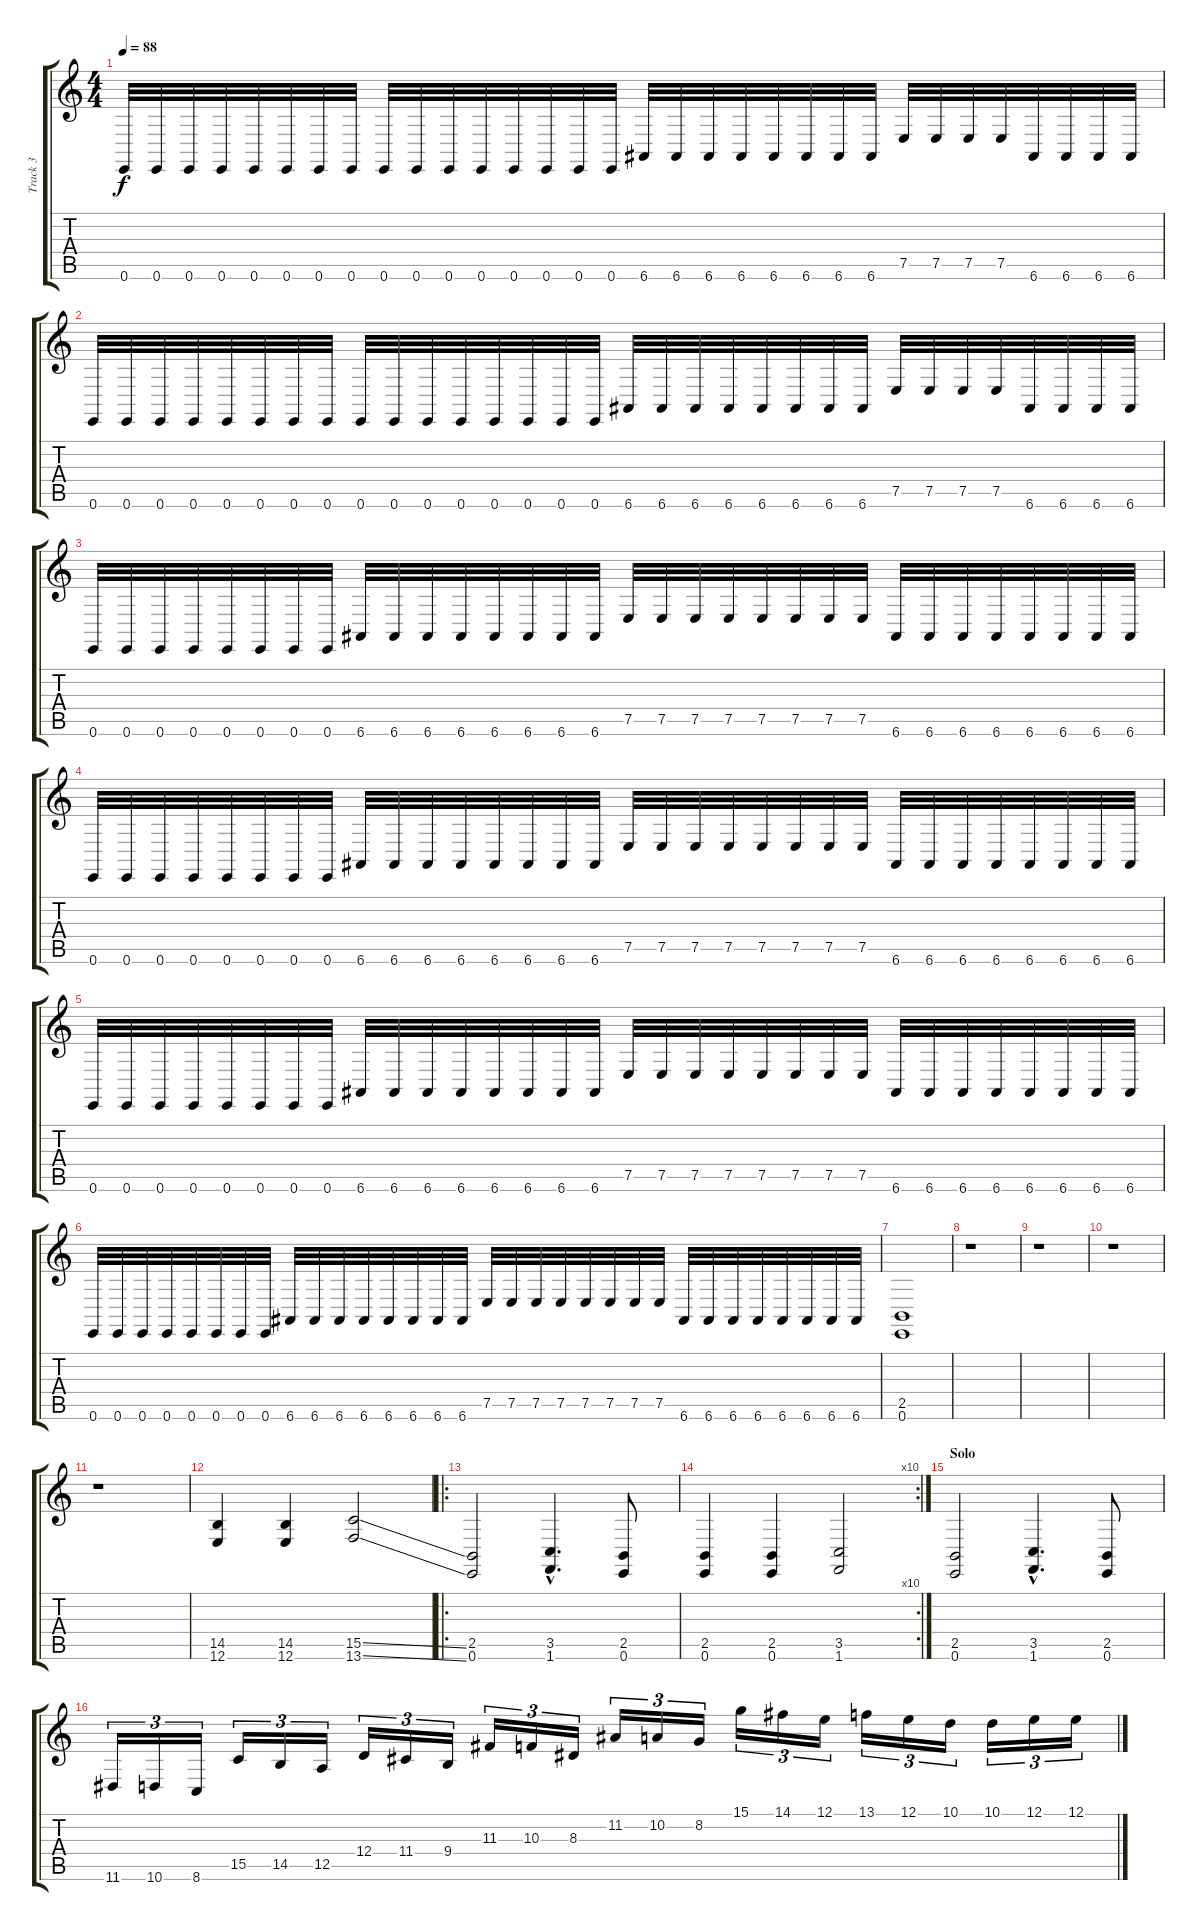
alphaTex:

\track ("Track 3" "Track 3") {instrument lead5charang}
\staff {score tabs}
\tuning (E4 B3 G3 D3 A2 E2) {hide}
\ts (4 4)
\tempo 88
\clef g2
\ks c
0.6.32{dy f} 0.6.32 0.6.32 0.6.32 0.6.32 0.6.32 0.6.32 0.6.32 0.6.32 0.6.32 0.6.32 0.6.32 0.6.32 0.6.32 0.6.32 0.6.32 6.6.32 6.6.32 6.6.32 6.6.32 6.6.32 6.6.32 6.6.32 6.6.32 7.5.32 7.5.32 7.5.32 7.5.32 6.6.32 6.6.32 6.6.32 6.6.32 |
0.6.32 0.6.32 0.6.32 0.6.32 0.6.32 0.6.32 0.6.32 0.6.32 0.6.32 0.6.32 0.6.32 0.6.32 0.6.32 0.6.32 0.6.32 0.6.32 6.6.32 6.6.32 6.6.32 6.6.32 6.6.32 6.6.32 6.6.32 6.6.32 7.5.32 7.5.32 7.5.32 7.5.32 6.6.32 6.6.32 6.6.32 6.6.32 |
0.6.32 0.6.32 0.6.32 0.6.32 0.6.32 0.6.32 0.6.32 0.6.32 6.6.32 6.6.32 6.6.32 6.6.32 6.6.32 6.6.32 6.6.32 6.6.32 7.5.32 7.5.32 7.5.32 7.5.32 7.5.32 7.5.32 7.5.32 7.5.32 6.6.32 6.6.32 6.6.32 6.6.32 6.6.32 6.6.32 6.6.32 6.6.32 |
0.6.32 0.6.32 0.6.32 0.6.32 0.6.32 0.6.32 0.6.32 0.6.32 6.6.32 6.6.32 6.6.32 6.6.32 6.6.32 6.6.32 6.6.32 6.6.32 7.5.32 7.5.32 7.5.32 7.5.32 7.5.32 7.5.32 7.5.32 7.5.32 6.6.32 6.6.32 6.6.32 6.6.32 6.6.32 6.6.32 6.6.32 6.6.32 |
0.6.32 0.6.32 0.6.32 0.6.32 0.6.32 0.6.32 0.6.32 0.6.32 6.6.32 6.6.32 6.6.32 6.6.32 6.6.32 6.6.32 6.6.32 6.6.32 7.5.32 7.5.32 7.5.32 7.5.32 7.5.32 7.5.32 7.5.32 7.5.32 6.6.32 6.6.32 6.6.32 6.6.32 6.6.32 6.6.32 6.6.32 6.6.32 |
0.6.32 0.6.32 0.6.32 0.6.32 0.6.32 0.6.32 0.6.32 0.6.32 6.6.32 6.6.32 6.6.32 6.6.32 6.6.32 6.6.32 6.6.32 6.6.32 7.5.32 7.5.32 7.5.32 7.5.32 7.5.32 7.5.32 7.5.32 7.5.32 6.6.32 6.6.32 6.6.32 6.6.32 6.6.32 6.6.32 6.6.32 6.6.32 |
(2.5 0.6).1 |
r.1 |
r.1 |
r.1 |
r.1 |
(14.5 12.6).4 (14.5 12.6).4 (15.5{ss} 13.6{ss}).2 |
\ro
(2.5 0.6).2 (3.5{hac} 1.6{hac}).4{d} (2.5 0.6).8 |
\rc 10
(2.5 0.6).4 (2.5 0.6).4 (3.5 1.6).2 |
\section ("" "Solo")
(2.5 0.6).2 (3.5{hac} 1.6{hac}).4{d} (2.5 0.6).8 |
11.6.16{tu (3 2)} 10.6.16{tu (3 2)} 8.6.16{tu (3 2)} 15.5.16{tu (3 2)} 14.5.16{tu (3 2)} 12.5.16{tu (3 2)} 12.4.16{tu (3 2)} 11.4.16{tu (3 2)} 9.4.16{tu (3 2)} 11.3.16{tu (3 2)} 10.3.16{tu (3 2)} 8.3.16{tu (3 2)} 11.2.16{tu (3 2)} 10.2.16{tu (3 2)} 8.2.16{tu (3 2)} 15.1.16{tu (3 2)} 14.1.16{tu (3 2)} 12.1.16{tu (3 2)} 13.1.16{tu (3 2)} 12.1.16{tu (3 2)} 10.1.16{tu (3 2)} 10.1.16{tu (3 2)} 12.1.16{tu (3 2)} 12.1.16{tu (3 2)}
